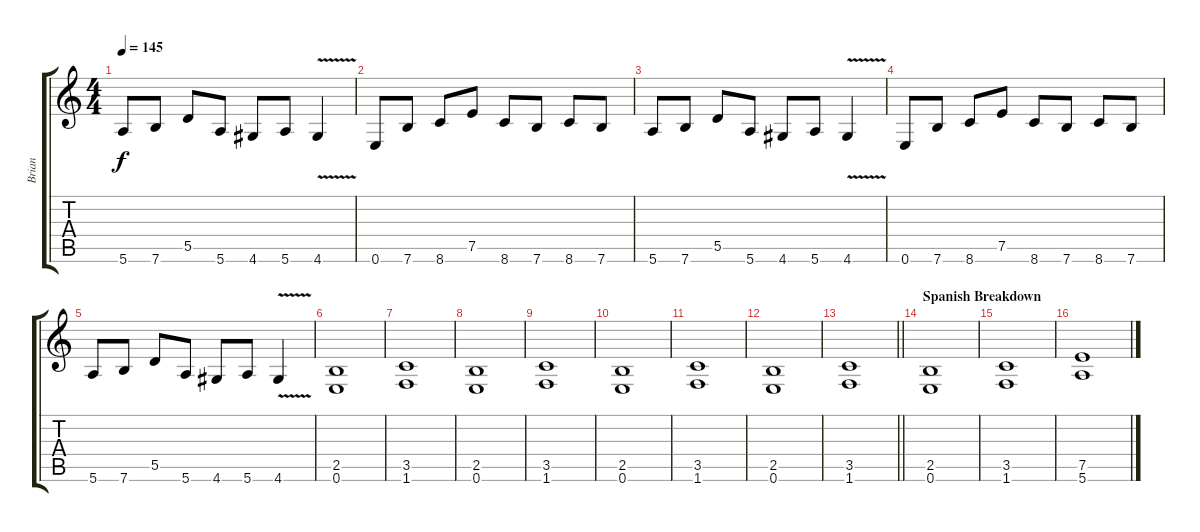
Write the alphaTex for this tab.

\track ("Brian" "Brian") {instrument electricbasspick}
\staff {score tabs}
\tuning (E4 B3 G3 D3 A2 E2) {hide}
\ts (4 4)
\tempo 145
\clef g2
\ks c
5.6.8{dy f} 7.6.8 5.5.8 5.6.8 4.6.8 5.6.8 4.6{v}.4 |
0.6.8 7.6.8 8.6.8 7.5.8 8.6.8 7.6.8 8.6.8 7.6.8 |
5.6.8 7.6.8 5.5.8 5.6.8 4.6.8 5.6.8 4.6{v}.4 |
0.6.8 7.6.8 8.6.8 7.5.8 8.6.8 7.6.8 8.6.8 7.6.8 |
5.6.8 7.6.8 5.5.8 5.6.8 4.6.8 5.6.8 4.6{v}.4 |
(2.5 0.6).1 |
(3.5 1.6).1 |
(2.5 0.6).1 |
(3.5 1.6).1 |
(2.5 0.6).1 |
(3.5 1.6).1 |
(2.5 0.6).1 |
\barLineRight lightlight
(3.5 1.6).1 |
\section ("" "Spanish Breakdown")
(2.5 0.6).1 |
(3.5 1.6).1 |
(7.5 5.6).1
